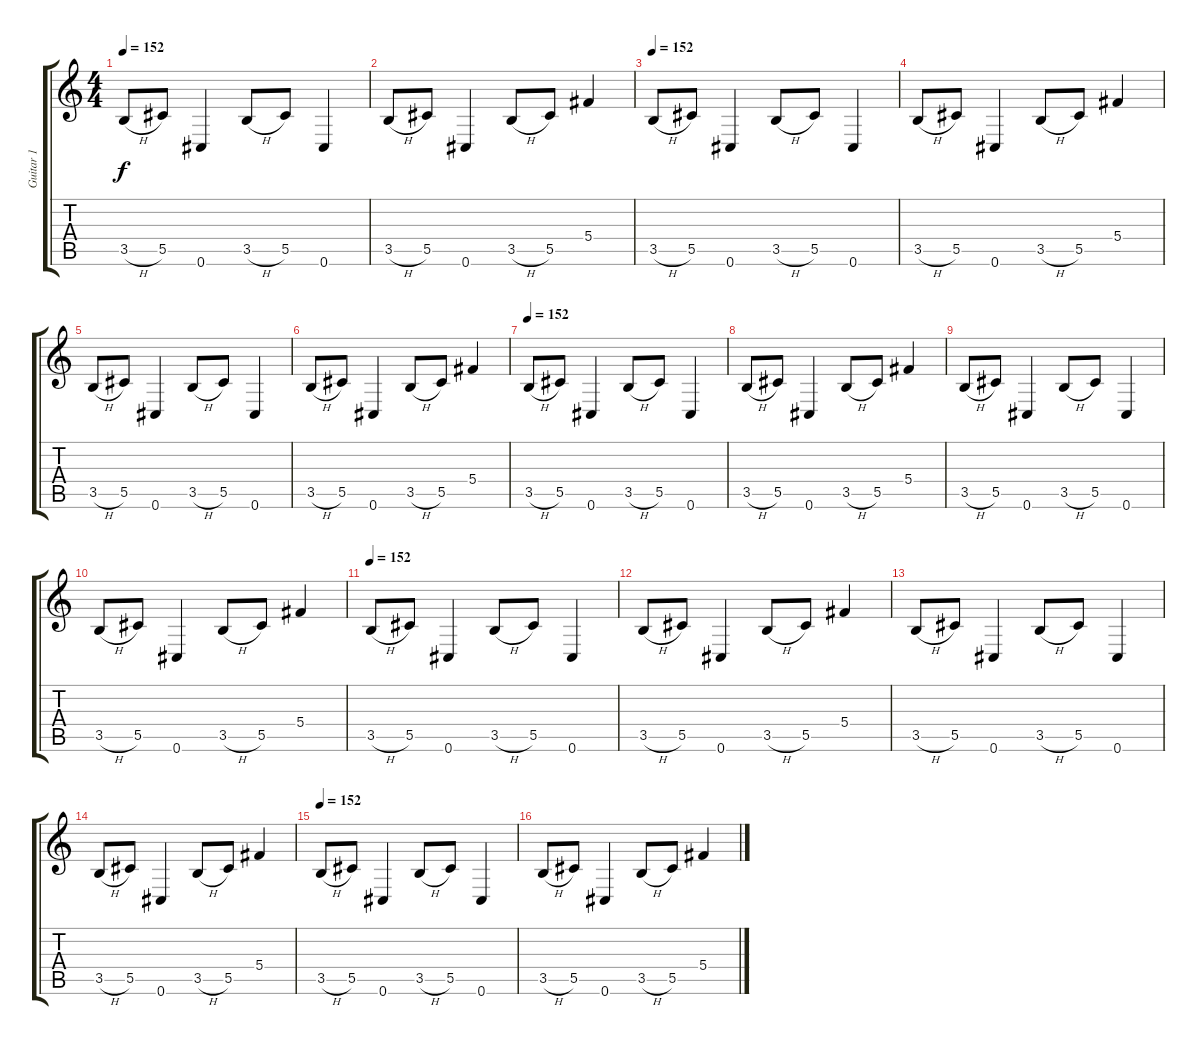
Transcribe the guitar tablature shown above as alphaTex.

\track ("Guitar 1" "Guitar 1") {instrument overdrivenguitar}
\staff {score tabs}
\tuning (Eb4 Bb3 Gb3 Db3 Ab2 Db2) {hide}
\ts (4 4)
\tempo 152
\clef g2
\ks c
3.5{h}.8{dy f volume 15 instrument overdrivenguitar} 5.5.8 0.6.4 3.5{h}.8 5.5.8 0.6.4 |
3.5{h}.8{volume 15 instrument overdrivenguitar} 5.5.8 0.6.4 3.5{h}.8 5.5.8 5.4.4 |
\tempo 152
3.5{h}.8{volume 15 instrument overdrivenguitar} 5.5.8 0.6.4 3.5{h}.8 5.5.8 0.6.4 |
3.5{h}.8{volume 15 instrument overdrivenguitar} 5.5.8 0.6.4 3.5{h}.8 5.5.8 5.4.4 |
3.5{h}.8{volume 15 instrument overdrivenguitar} 5.5.8 0.6.4 3.5{h}.8 5.5.8 0.6.4 |
3.5{h}.8{volume 15 instrument overdrivenguitar} 5.5.8 0.6.4 3.5{h}.8 5.5.8 5.4.4 |
\tempo 152
3.5{h}.8{volume 15 instrument overdrivenguitar} 5.5.8 0.6.4 3.5{h}.8 5.5.8 0.6.4 |
3.5{h}.8{volume 15 instrument overdrivenguitar} 5.5.8 0.6.4 3.5{h}.8 5.5.8 5.4.4 |
3.5{h}.8{volume 15 instrument overdrivenguitar} 5.5.8 0.6.4 3.5{h}.8 5.5.8 0.6.4 |
3.5{h}.8{volume 15 instrument overdrivenguitar} 5.5.8 0.6.4 3.5{h}.8 5.5.8 5.4.4 |
\tempo 152
3.5{h}.8{volume 15 instrument overdrivenguitar} 5.5.8 0.6.4 3.5{h}.8 5.5.8 0.6.4 |
3.5{h}.8{volume 15 instrument overdrivenguitar} 5.5.8 0.6.4 3.5{h}.8 5.5.8 5.4.4 |
3.5{h}.8{volume 15 instrument overdrivenguitar} 5.5.8 0.6.4 3.5{h}.8 5.5.8 0.6.4 |
3.5{h}.8{volume 15 instrument overdrivenguitar} 5.5.8 0.6.4 3.5{h}.8 5.5.8 5.4.4 |
\tempo 152
3.5{h}.8{volume 15 instrument overdrivenguitar} 5.5.8 0.6.4 3.5{h}.8 5.5.8 0.6.4 |
3.5{h}.8{volume 15 instrument overdrivenguitar} 5.5.8 0.6.4 3.5{h}.8 5.5.8 5.4.4
